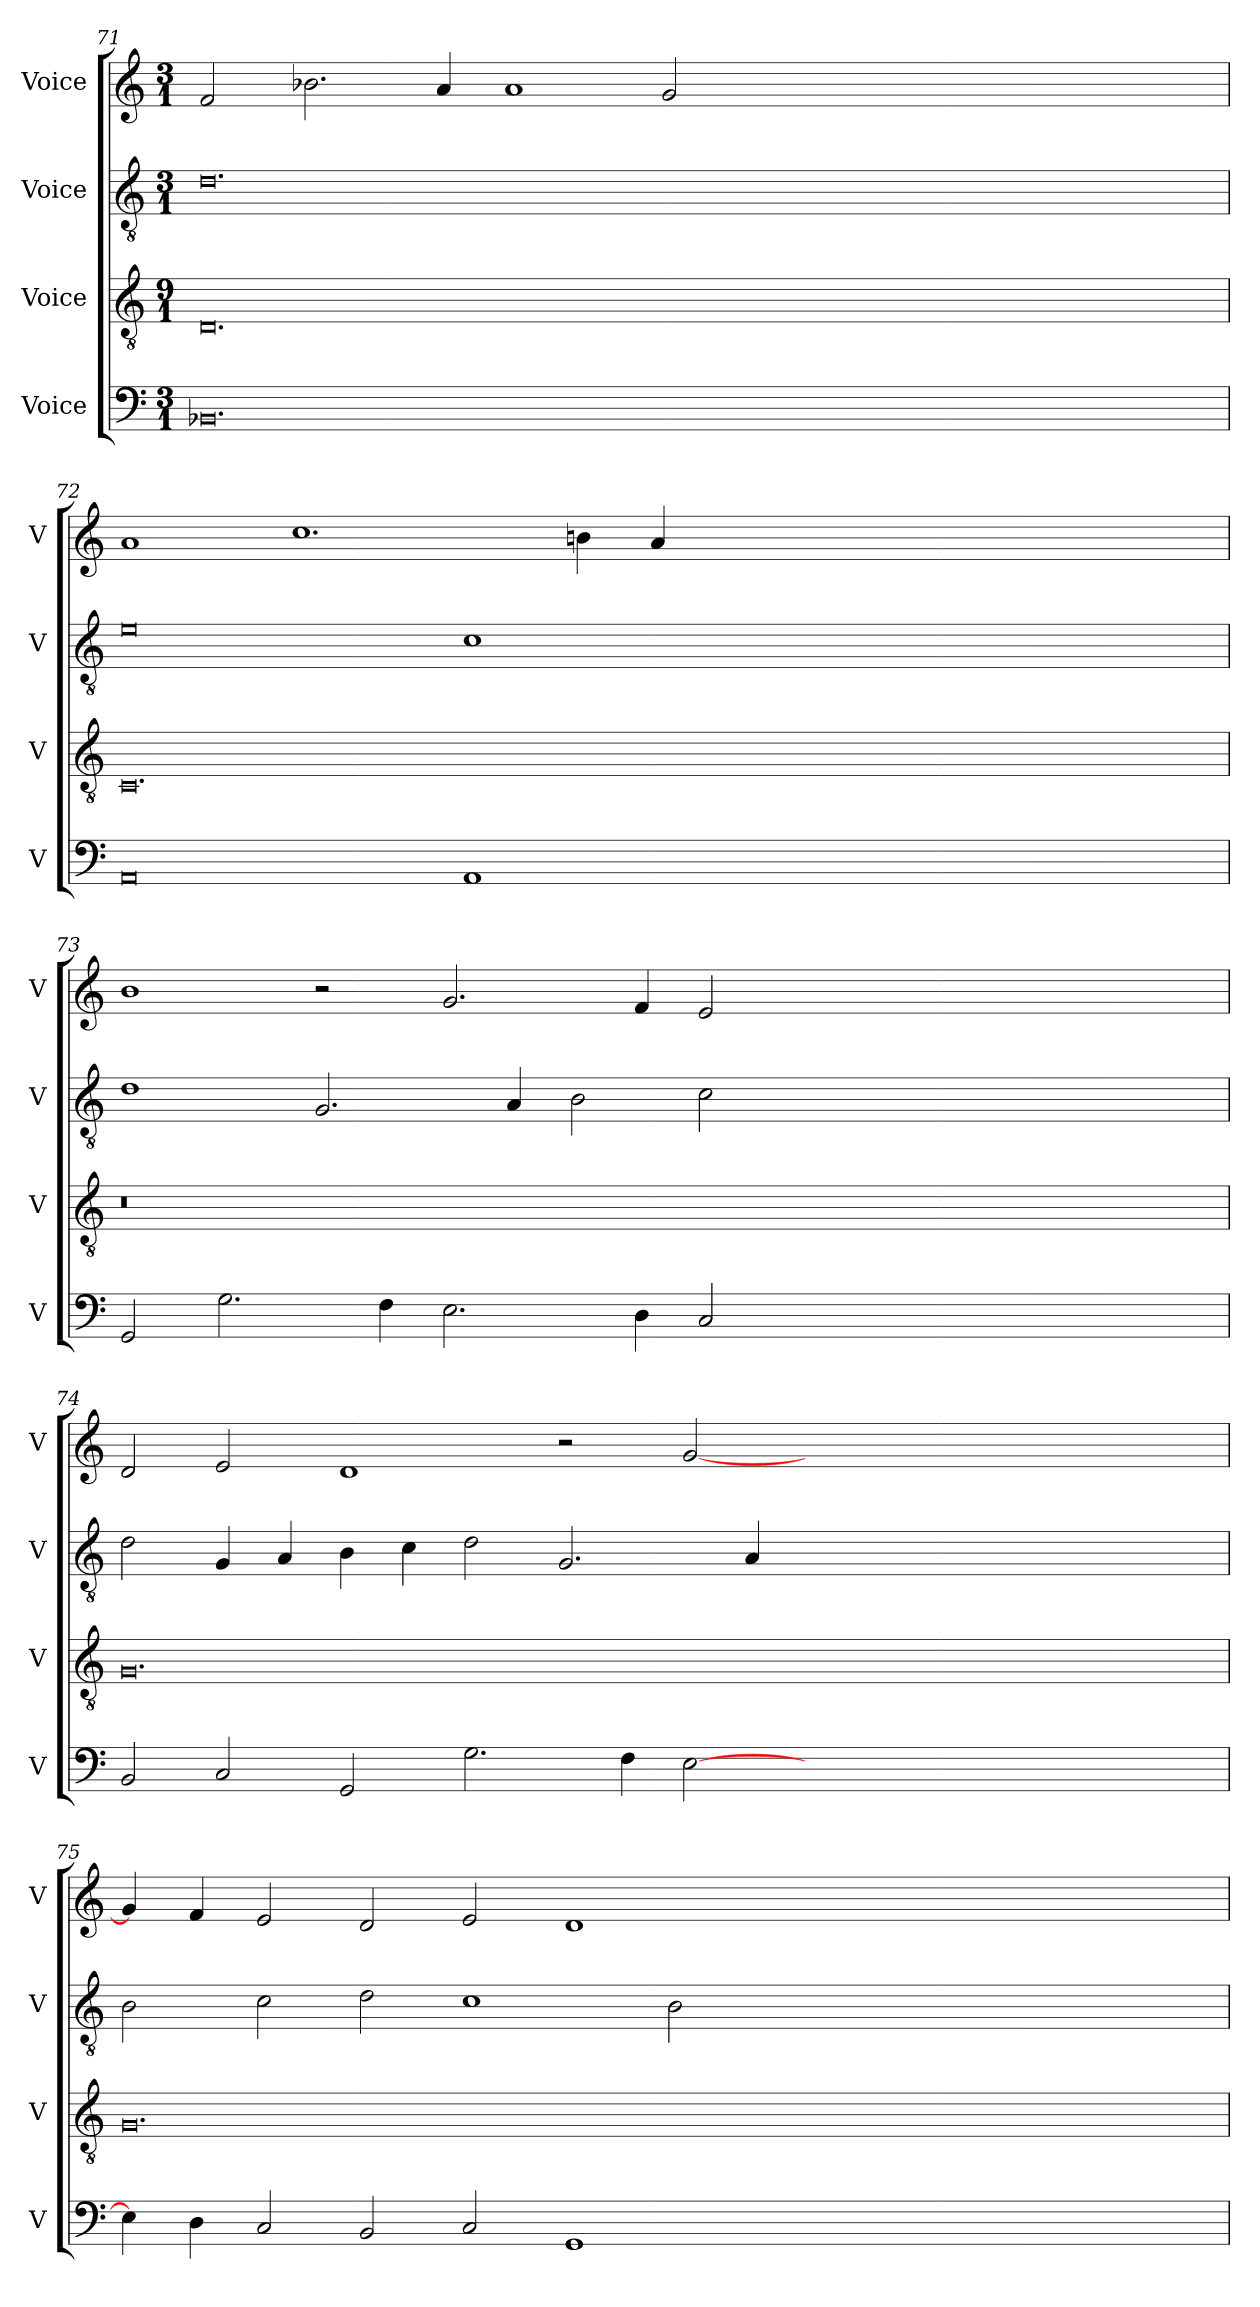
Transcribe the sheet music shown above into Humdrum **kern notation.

**kern	**kern	**kern	**kern
*part4	*part3	*part2	*part1
*staff4	*staff3	*staff2	*staff1
*I"Voice	*I"Voice	*I"Voice	*I"Voice
*I'V	*I'V	*I'V	*I'V
!!LO:LB:g=z
*clefF4	*clefGv2	*clefGv2	*clefG2
*k[]	*k[]	*k[]	*k[]
*M3/1	*M9/1	*M3/1	*M3/1
=71	=71	=71	=71
0.BB-X	0.D	0.d	2f/
.	.	.	2.b-X\
.	.	.	4a/
.	.	.	1a
.	.	.	2g/
00.ryy	00.ryy	00.ryy	00.ryy
!!LO:LB:g=z
=72	=72	=72	=72
0AA	0.C	0e	1a
.	.	.	1.cc
1AA	.	1c	.
.	.	.	4bn\
.	.	.	4a/
00.ryy	00.ryy	00.ryy	00.ryy
!!LO:PB:g=z
=73	=73	=73	=73
2GG/	0.r	1d	1b
2.G\	.	.	.
.	.	2.G/	2r
4F\	.	.	.
2.E\	.	.	2.g/
.	.	4A/	.
.	.	2B\	.
4D\	.	.	4f/
2C/	.	2c\	2e/
00.ryy	00.ryy	00.ryy	00.ryy
!!LO:LB:g=z
=74	=74	=74	=74
2BB/	0.G	2d\	2d/
2C/	.	4G/	2e/
.	.	4A/	.
2GG/	.	4B\	1d
.	.	4c\	.
2.G\	.	2d\	.
.	.	2.G/	2r
4F\	.	.	.
[2E\	.	.	[2g/
.	.	4A/	.
00.ryy	00.ryy	00.ryy	00.ryy
!!LO:LB:g=z
=75	=75	=75	=75
4E\]	0.G	2B\	4g/]
4D\	.	.	4f/
2C/	.	2c\	2e/
2BB/	.	2d\	2d/
2C/	.	1c	2e/
1GG	.	.	1d
.	.	2B\	.
00.ryy	00.ryy	00.ryy	00.ryy
=	=	=	=
*-	*-	*-	*-
